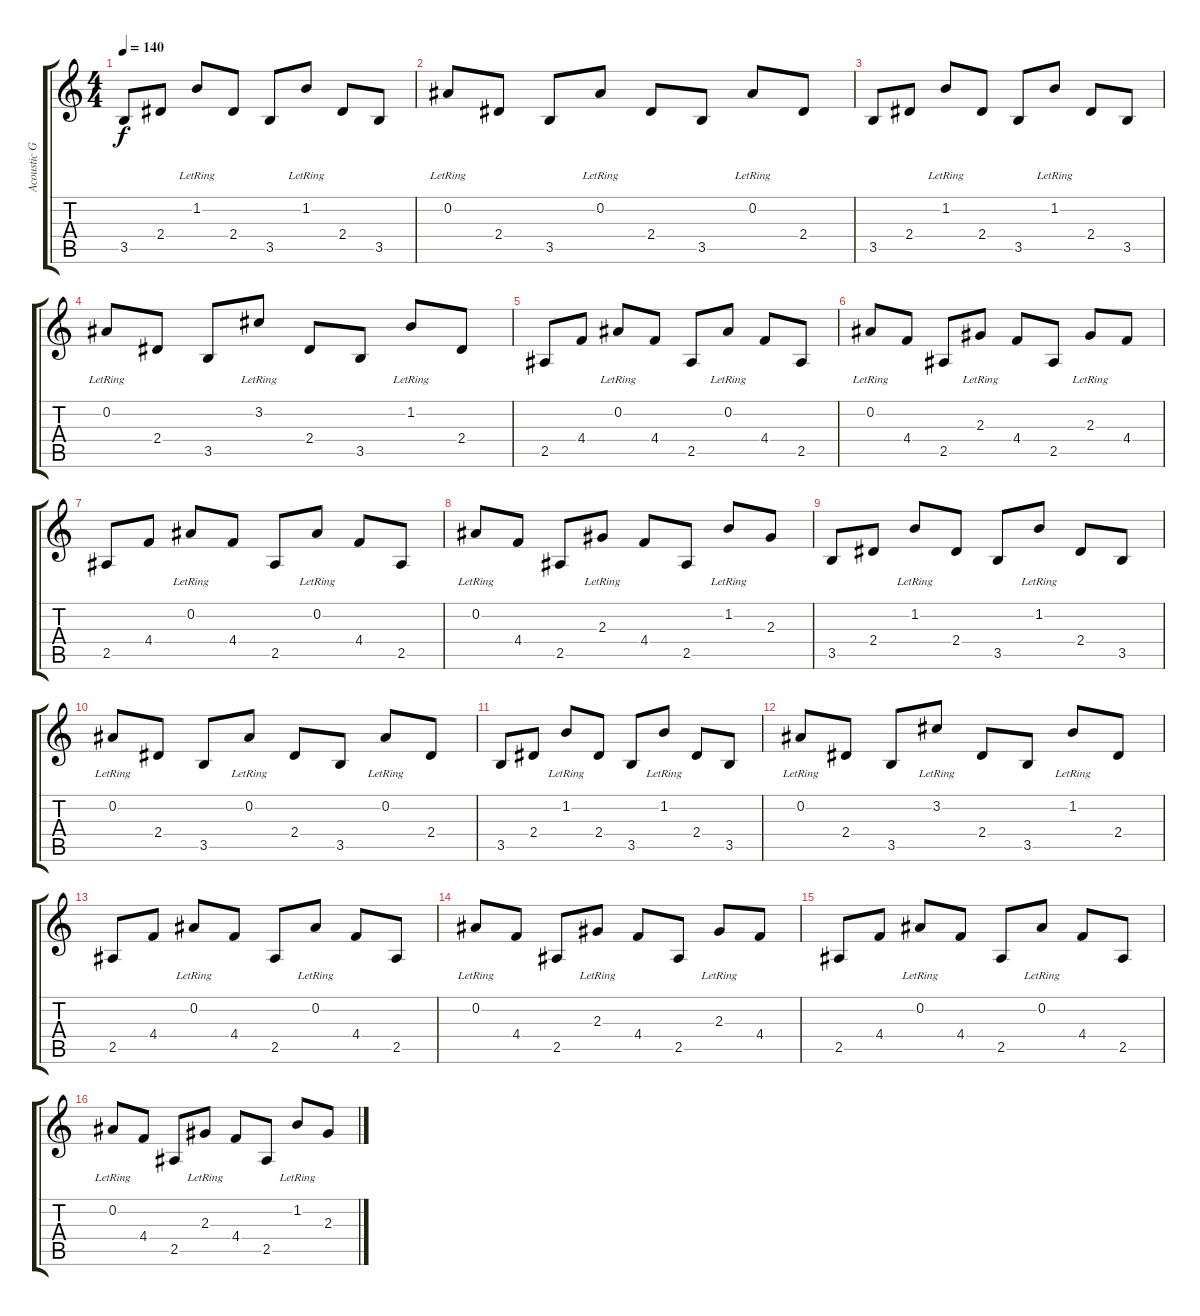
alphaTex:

\track ("Acoustic Guitar" "Acoustic G") {instrument acousticguitarnylon}
\staff {score tabs}
\tuning (Eb4 Bb3 Gb3 Db3 Ab2 Eb2) {hide}
\ts (4 4)
\tempo 140
\clef g2
\ks c
3.5.8{lyrics (0 "") lyrics (1 "") lyrics (2 "") lyrics (3 "") lyrics (4 "") dy f instrument acousticguitarnylon} 2.4.8{lyrics (0 "") lyrics (1 "") lyrics (2 "") lyrics (3 "") lyrics (4 "")} 1.2{lr}.8{lyrics (0 "") lyrics (1 "") lyrics (2 "") lyrics (3 "") lyrics (4 "")} 2.4.8 3.5.8 1.2{lr}.8 2.4.8 3.5.8 |
0.2{lr}.8 2.4.8 3.5.8 0.2{lr}.8 2.4.8 3.5.8 0.2{lr}.8 2.4.8 |
3.5.8 2.4.8 1.2{lr}.8 2.4.8 3.5.8 1.2{lr}.8 2.4.8 3.5.8 |
0.2{lr}.8 2.4.8 3.5.8 3.2{lr}.8 2.4.8 3.5.8 1.2{lr}.8 2.4.8 |
2.5.8 4.4.8 0.2{lr}.8 4.4.8 2.5.8 0.2{lr}.8 4.4.8 2.5.8 |
0.2{lr}.8 4.4.8 2.5.8 2.3{lr}.8 4.4.8 2.5.8 2.3{lr}.8 4.4.8 |
2.5.8 4.4.8 0.2{lr}.8 4.4.8 2.5.8 0.2{lr}.8 4.4.8 2.5.8 |
0.2{lr}.8 4.4.8 2.5.8 2.3{lr}.8 4.4.8 2.5.8 1.2{lr}.8 2.3.8 |
3.5.8 2.4.8 1.2{lr}.8 2.4.8 3.5.8 1.2{lr}.8 2.4.8 3.5.8 |
0.2{lr}.8 2.4.8 3.5.8 0.2{lr}.8 2.4.8 3.5.8 0.2{lr}.8 2.4.8 |
3.5.8 2.4.8 1.2{lr}.8 2.4.8 3.5.8 1.2{lr}.8 2.4.8 3.5.8 |
0.2{lr}.8 2.4.8 3.5.8 3.2{lr}.8 2.4.8 3.5.8 1.2{lr}.8 2.4.8 |
2.5.8 4.4.8 0.2{lr}.8 4.4.8 2.5.8 0.2{lr}.8 4.4.8 2.5.8 |
0.2{lr}.8 4.4.8 2.5.8 2.3{lr}.8 4.4.8 2.5.8 2.3{lr}.8 4.4.8 |
2.5.8 4.4.8 0.2{lr}.8 4.4.8 2.5.8 0.2{lr}.8 4.4.8 2.5.8 |
0.2{lr}.8 4.4.8 2.5.8 2.3{lr}.8 4.4.8 2.5.8 1.2{lr}.8 2.3.8
